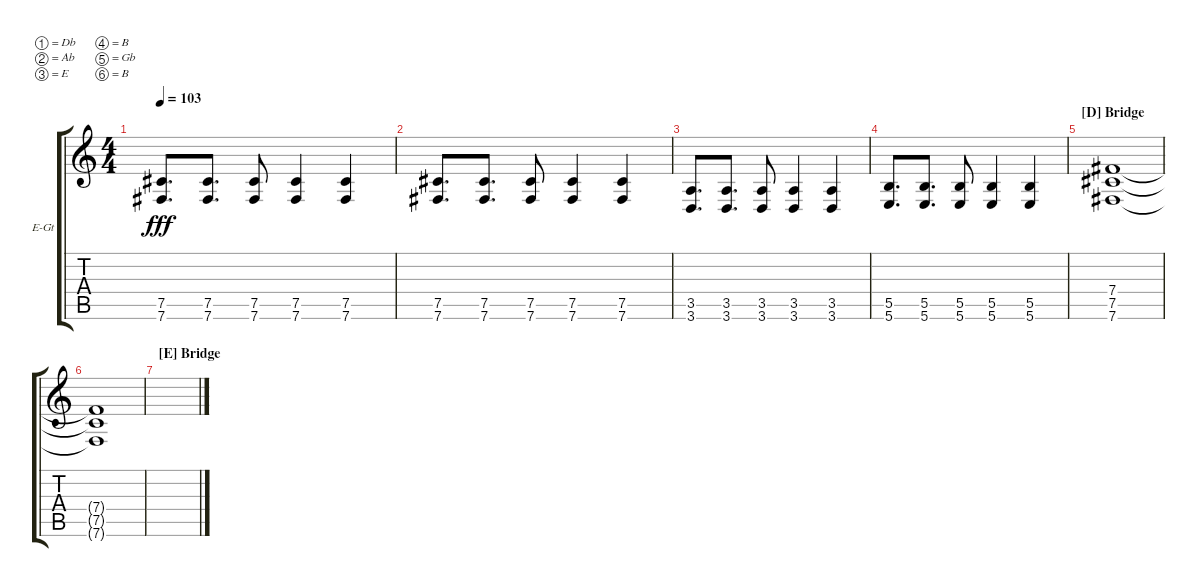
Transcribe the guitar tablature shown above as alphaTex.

\bracketExtendMode groupsimilarinstruments
\firstSystemTrackNameOrientation horizontal
\otherSystemsTrackNameOrientation horizontal
\track ("Серж - dist" "E-Gt") {instrument overdrivenguitar}
\staff {score tabs}
\tuning (Db4 Ab3 E3 B2 Gb2 B1)
\ts (4 4)
\tempo 103
\clef g2
\ks c
(7.6 7.5).8{d dy fff} (7.5 7.6).8{d} (7.5 7.6).8 (7.6 7.5).4 (7.5 7.6).4 |
(7.6 7.5).8{d} (7.5 7.6).8{d} (7.5 7.6).8 (7.6 7.5).4 (7.5 7.6).4 |
(3.6 3.5).8{d} (3.5 3.6).8{d} (3.5 3.6).8 (3.6 3.5).4 (3.5 3.6).4 |
(5.6 5.5).8{d} (5.5 5.6).8{d} (5.5 5.6).8 (5.6 5.5).4 (5.5 5.6).4 |
\section ("D" "Bridge")
(7.6 7.5 7.4).1 |
(7.4{t} 7.5{t} 7.6{t}).1 |
\section ("E" "Bridge")
